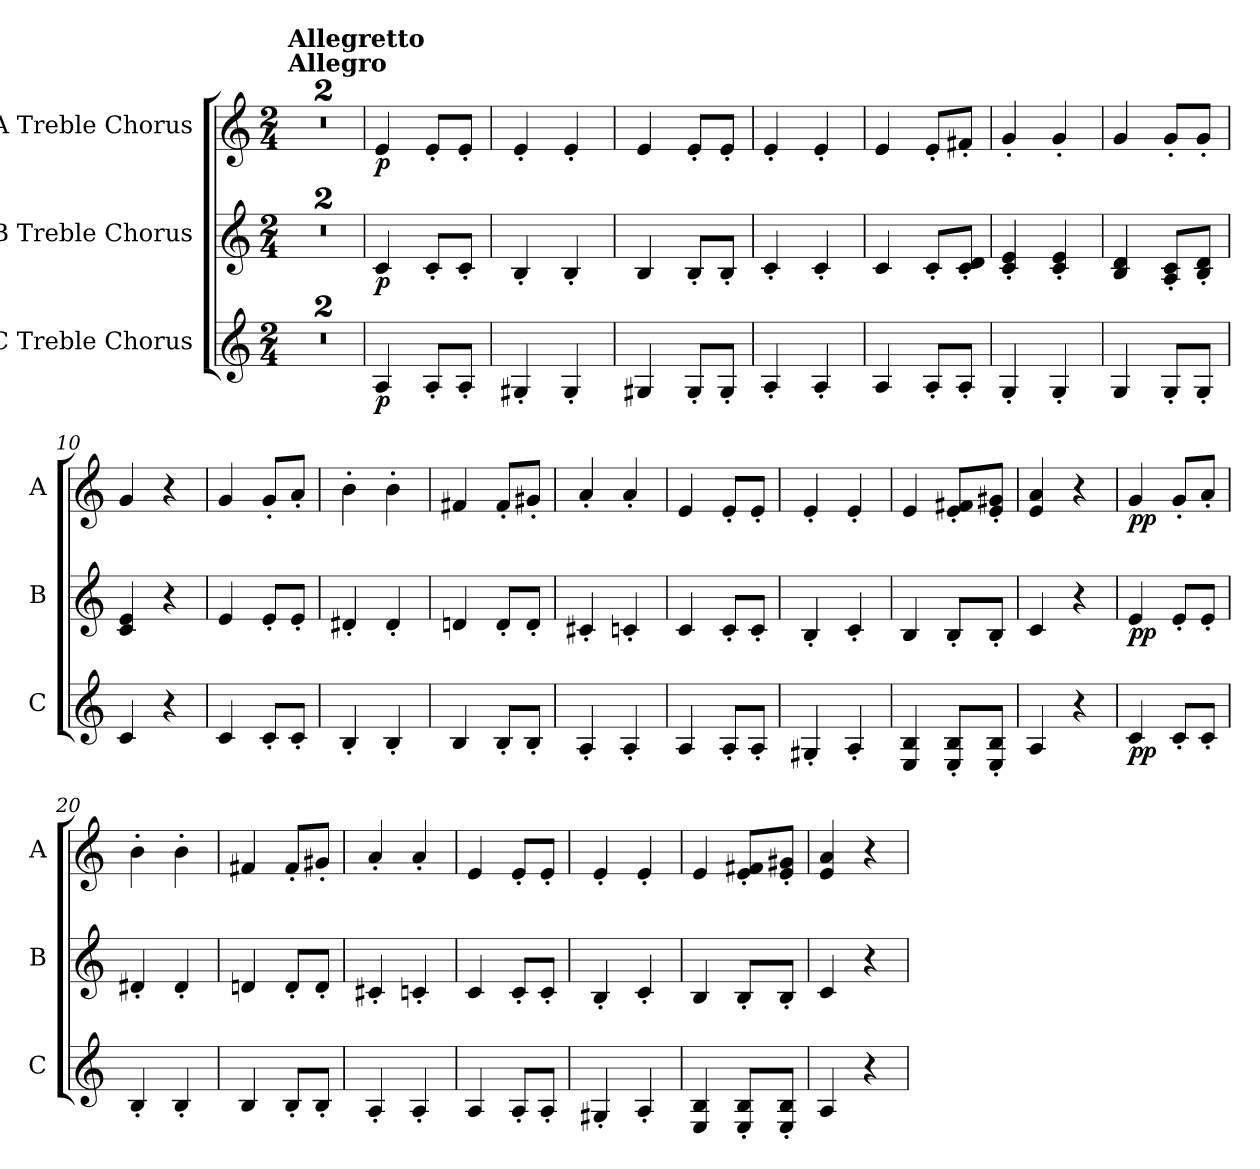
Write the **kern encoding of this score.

**kern	**dynam	**kern	**dynam	**kern	**dynam
*part3	*part3	*part2	*part2	*part1	*part1
*staff3	*staff3	*staff2	*staff2	*staff1	*staff1
*I"C Treble Chorus	*	*I"B Treble Chorus	*	*I"A Treble Chorus	*
*I'C	*	*I'B	*	*I'A	*
*clefG2	*	*clefG2	*	*clefG2	*
*k[]	*	*k[]	*	*k[]	*
*a:	*	*a:	*	*a:	*
*M2/4	*	*M2/4	*	*M2/4	*
=1	=1	=1	=1	=1	=1
!	!	!	!	!LO:TX:a:B:t=Allegro	!
!	!	!	!	!LO:TX:a:B:t=Allegretto	!
2r	.	2r	.	2r	.
=2	=2	=2	=2	=2	=2
2r	.	2r	.	2r	.
=3	=3	=3	=3	=3	=3
!	!LO:DY:b	!	!LO:DY:b	!	!LO:DY:b
4A/	p	4c/	p	4e/	p
8A'</L	.	8c'</L	.	8e'</L	.
8A'</J	.	8c'</J	.	8e'</J	.
=4	=4	=4	=4	=4	=4
4G#X'</	.	4B'</	.	4e'</	.
4G#'</	.	4B'</	.	4e'</	.
=5	=5	=5	=5	=5	=5
4G#X/	.	4B/	.	4e/	.
8G#'</L	.	8B'</L	.	8e'</L	.
8G#'</J	.	8B'</J	.	8e'</J	.
=6	=6	=6	=6	=6	=6
4A'</	.	4c'</	.	4e'</	.
4A'</	.	4c'</	.	4e'</	.
=7	=7	=7	=7	=7	=7
4A/	.	4c/	.	4e/	.
8A'</L	.	8c'</L	.	8e'</L	.
8A'</J	.	8c/'< 8d/'<J	.	8f#X'</J	.
=8	=8	=8	=8	=8	=8
4G'</	.	4c/'< 4e/'<	.	4g'</	.
4G'</	.	4c/'< 4e/'<	.	4g'</	.
=9	=9	=9	=9	=9	=9
4G/	.	4B/ 4d/	.	4g/	.
8G'</L	.	8A/'< 8c/'<L	.	8g'</L	.
8G'</J	.	8B/'< 8d/'<J	.	8g'</J	.
=10	=10	=10	=10	=10	=10
4c/	.	4c/ 4e/	.	4g/	.
4r	.	4r	.	4r	.
=11	=11	=11	=11	=11	=11
4c/	.	4e/	.	4g/	.
8c'</L	.	8e'</L	.	8g'</L	.
8c'</J	.	8e'</J	.	8a'</J	.
=12	=12	=12	=12	=12	=12
4B'</	.	4d#X'</	.	4b'>\	.
4B'</	.	4d#'</	.	4b'>\	.
!!LO:LB:g=z
=13	=13	=13	=13	=13	=13
4B/	.	4dn/	.	4f#X/	.
8B'</L	.	8d'</L	.	8f#'</L	.
8B'</J	.	8d'</J	.	8g#X'</J	.
=14	=14	=14	=14	=14	=14
4A'</	.	4c#X'</	.	4a'</	.
4A'</	.	4cn'</	.	4a'</	.
=15	=15	=15	=15	=15	=15
4A/	.	4c/	.	4e/	.
8A'</L	.	8c'</L	.	8e'</L	.
8A'</J	.	8c'</J	.	8e'</J	.
=16	=16	=16	=16	=16	=16
4G#X'</	.	4B'</	.	4e'</	.
4A'</	.	4c'</	.	4e'</	.
=17	=17	=17	=17	=17	=17
4E/ 4B/	.	4B/	.	4e/	.
8E/'< 8B/'<L	.	8B'</L	.	8e/'< 8f#X/'<L	.
8E/'< 8B/'<J	.	8B'</J	.	8e/'< 8g#X/'<J	.
=18	=18	=18	=18	=18	=18
4A/	.	4c/	.	4e/ 4a/	.
4r	.	4r	.	4r	.
=19	=19	=19	=19	=19	=19
!	!LO:DY:b	!	!LO:DY:b	!	!LO:DY:b
4c/	pp	4e/	pp	4g/	pp
8c'</L	.	8e'</L	.	8g'</L	.
8c'</J	.	8e'</J	.	8a'</J	.
=20	=20	=20	=20	=20	=20
4B'</	.	4d#X'</	.	4b'>\	.
4B'</	.	4d#'</	.	4b'>\	.
=21	=21	=21	=21	=21	=21
4B/	.	4dn/	.	4f#X/	.
8B'</L	.	8d'</L	.	8f#'</L	.
8B'</J	.	8d'</J	.	8g#X'</J	.
=22	=22	=22	=22	=22	=22
4A'</	.	4c#X'</	.	4a'</	.
4A'</	.	4cn'</	.	4a'</	.
=23	=23	=23	=23	=23	=23
4A/	.	4c/	.	4e/	.
8A'</L	.	8c'</L	.	8e'</L	.
8A'</J	.	8c'</J	.	8e'</J	.
=24	=24	=24	=24	=24	=24
4G#X'</	.	4B'</	.	4e'</	.
4A'</	.	4c'</	.	4e'</	.
!!LO:PB:g=z
=25	=25	=25	=25	=25	=25
4E/ 4B/	.	4B/	.	4e/	.
8E/'< 8B/'<L	.	8B'</L	.	8e/'< 8f#X/'<L	.
8E/'< 8B/'<J	.	8B'</J	.	8e/'< 8g#X/'<J	.
=26	=26	=26	=26	=26	=26
4A/	.	4c/	.	4e/ 4a/	.
4r	.	4r	.	4r	.
=	=	=	=	=	=
*-	*-	*-	*-	*-	*-
